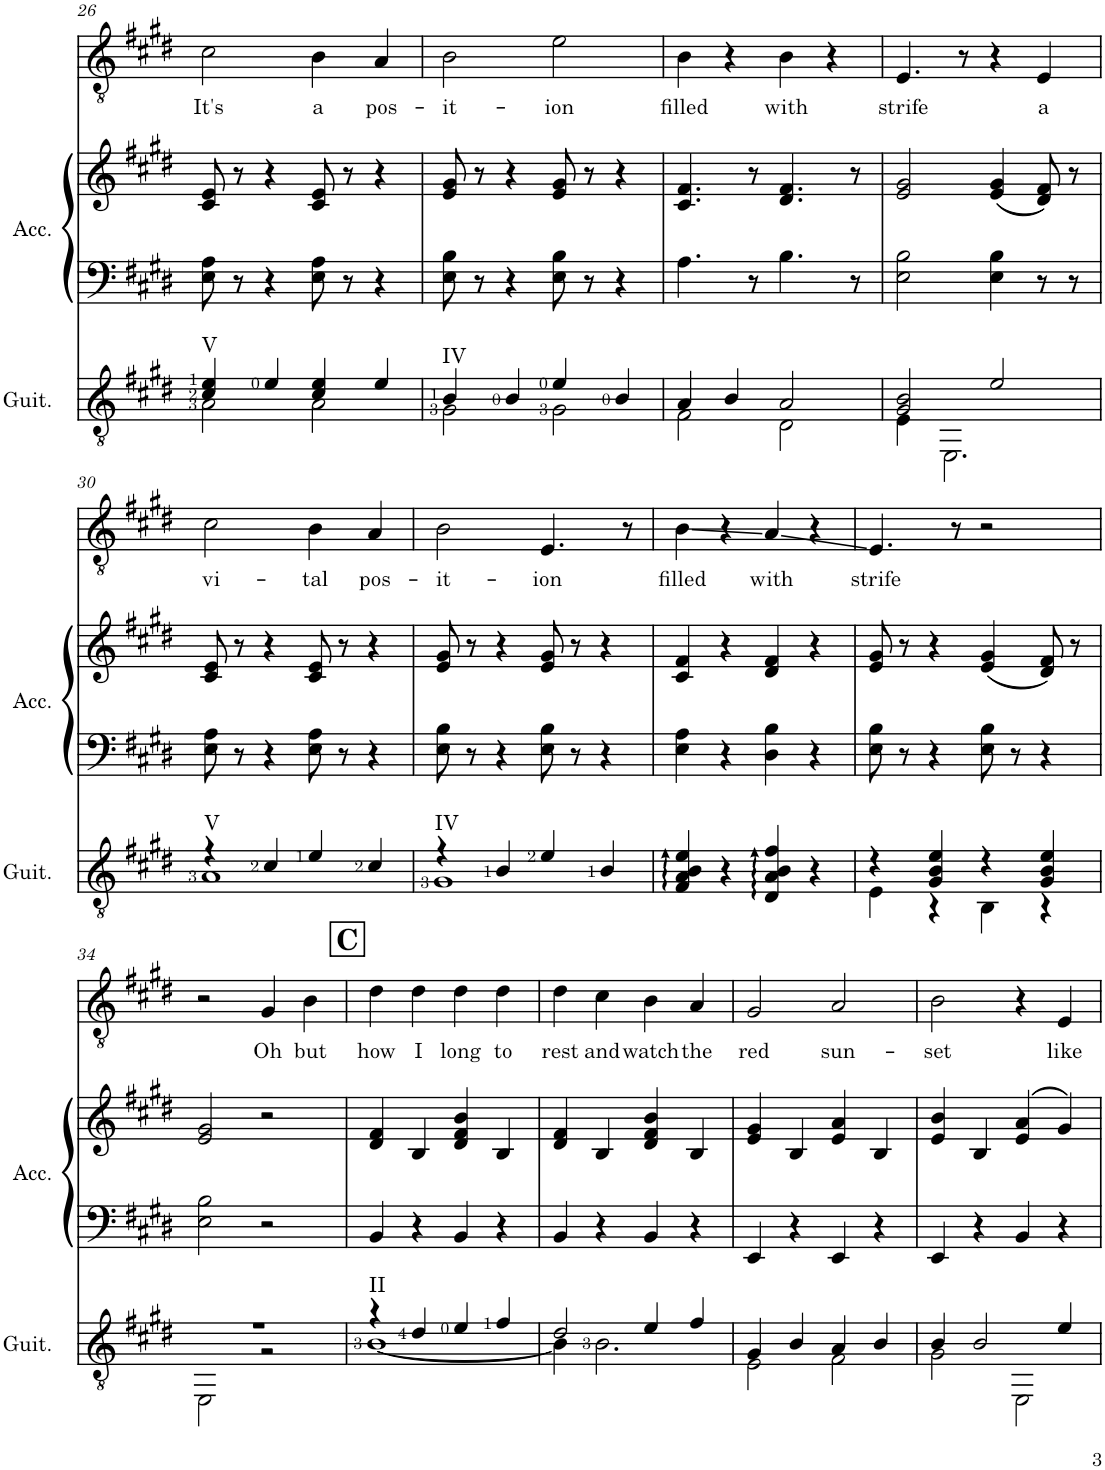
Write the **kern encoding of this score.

**kern	**kern	**kern	**kern	**text
*part3	*part2	*part2	*part1	*part1
*staff4	*staff3	*staff2	*staff1	*staff1
*I"Guitar	*I"Accordion	*	*I"Voice 1	*
*I'Guit.	*I'Acc.	*	*	*
!!LO:PB:g=z
*clefGv2	*clefF4	*clefG2	*clefGv2	*
*k[f#c#g#d#]	*k[f#c#g#d#]	*k[f#c#g#d#]	*k[f#c#g#d#]	*
*E:	*E:	*E:	*E:	*
*M4/4	*M4/4	*M4/4	*M4/4	*
=26	=26	=26	=26	=26
*^	*	*	*	*
!LO:TX:a:t=V	!	!	!	!	!
!	!	!	!	!	!LO:LY:b
4c#/ 4e/	2A\	8E\ 8A\	8c#/ 8e/	2c#\	It's
.	.	8r	8r	.	.
4e/	.	4r	4r	.	.
!	!	!	!	!	!LO:LY:b
4c#/ 4e/	2A\	8E\ 8A\	8c#/ 8e/	4B\	a
.	.	8r	8r	.	.
!	!	!	!	!	!LO:LY:b
4e/	.	4r	4r	4A/	pos-
=27	=27	=27	=27	=27	=27
!LO:TX:a:t=IV	!	!	!	!	!
!	!	!	!	!	!LO:LY:b
4B/	2G#\	8E\ 8B\	8e/ 8g#/	2B\	-it-
.	.	8r	8r	.	.
4B/	.	4r	4r	.	.
!	!	!	!	!	!LO:LY:b
4e/	2G#\	8E\ 8B\	8e/ 8g#/	2e\	-ion
.	.	8r	8r	.	.
4B/	.	4r	4r	.	.
=28	=28	=28	=28	=28	=28
!	!	!	!	!	!LO:LY:b
4A/	2F#\	4.A\	4.c#/ 4.f#/	4B\	filled
4B/	.	.	.	4r	.
.	.	8r	8r	.	.
!	!	!	!	!	!LO:LY:b
2A/	2D#\	4.B\	4.d#/ 4.f#/	4B\	with
.	.	.	.	4r	.
.	.	8r	8r	.	.
=29	=29	=29	=29	=29	=29
!	!	!	!	!	!LO:LY:b
2G#/ 2B/	4E\	2E\ 2B\	2e/ 2g#/	4.E/	strife
.	2.EE\	.	.	.	.
.	.	.	.	8r	.
2e/	.	4E\ 4B\	(4e/ 4g#/	4r	.
!	!	!	!	!	!LO:LY:b
.	.	8r	8d#/ 8f#/)	4E/	a
.	.	8r	8r	.	.
!!LO:LB:g=z
=30	=30	=30	=30	=30	=30
!LO:TX:a:t=V	!	!	!	!	!
!	!	!	!	!	!LO:LY:b
4r	1A	8E\ 8A\	8c#/ 8e/	2c#\	vi-
.	.	8r	8r	.	.
4c#/	.	4r	4r	.	.
!	!	!	!	!	!LO:LY:b
4e/	.	8E\ 8A\	8c#/ 8e/	4B\	-tal
.	.	8r	8r	.	.
!	!	!	!	!	!LO:LY:b
4c#/	.	4r	4r	4A/	pos-
=31	=31	=31	=31	=31	=31
!LO:TX:a:t=IV	!	!	!	!	!
!	!	!	!	!	!LO:LY:b
4r	1G#	8E\ 8B\	8e/ 8g#/	2B\	-it-
.	.	8r	8r	.	.
4B/	.	4r	4r	.	.
!	!	!	!	!	!LO:LY:b
4e/	.	8E\ 8B\	8e/ 8g#/	4.E/	-ion
.	.	8r	8r	.	.
4B/	.	4r	4r	.	.
.	.	.	.	8r	.
*v	*v	*	*	*	*
=32	=32	=32	=32	=32
!	!	!	!	!LO:LY:b
4F#/ 4A/ 4B/ 4e/	4E\ 4A\	4c#/ 4f#/	4B\	filled
4r	4r	4r	4r	.
!	!	!	!	!LO:LY:b
4D#/ 4A/ 4B/ 4f#/	4D#\ 4B\	4d#/ 4f#/	4A/	with
4r	4r	4r	4r	.
=33	=33	=33	=33	=33
*^	*	*	*	*
!	!	!	!	!	!LO:LY:b
4r	4E\	8E\ 8B\	8e/ 8g#/	4.E/	strife
.	.	8r	8r	.	.
4G#/ 4B/ 4e/	4r	4r	4r	.	.
.	.	.	.	8r	.
4r	4BB\	8E\ 8B\	(4e/ 4g#/	2r	.
.	.	8r	.	.	.
4G#/ 4B/ 4e/	4r	4r	8d#/ 8f#/)	.	.
.	.	.	8r	.	.
!!LO:LB:g=z
=34	=34	=34	=34	=34	=34
1r	2EE\	2E\ 2B\	2e/ 2g#/	2r	.
!	!	!	!	!	!LO:LY:b
.	2r	2r	2r	4G#/	Oh
!	!	!	!	!	!LO:LY:b
.	.	.	.	4B\	but
!!LO:REH:place=s1:a:B:cj:fs=14:t=C
=35	=35	=35	=35	=35	=35
!LO:TX:a:t=II	!	!	!	!	!
!	!	!	!	!	!LO:LY:b
4r	[1B	4BB/	4d#/ 4f#/	4d#\	how
!	!	!	!	!	!LO:LY:b
4d#/	.	4r	4B/	4d#\	I
!	!	!	!	!	!LO:LY:b
4e/	.	4BB/	4d#/ 4f#/ 4b/	4d#\	long
!	!	!	!	!	!LO:LY:b
4f#/	.	4r	4B/	4d#\	to
=36	=36	=36	=36	=36	=36
!	!	!	!	!	!LO:LY:b
2d#/	4B\]	4BB/	4d#/ 4f#/	4d#\	rest
!	!	!	!	!	!LO:LY:b
.	2.B\	4r	4B/	4c#\	and
!	!	!	!	!	!LO:LY:b
4e/	.	4BB/	4d#/ 4f#/ 4b/	4B\	watch
!	!	!	!	!	!LO:LY:b
4f#/	.	4r	4B/	4A/	the
=37	=37	=37	=37	=37	=37
!	!	!	!	!	!LO:LY:b
4G#/	2E\	4EE/	4e/ 4g#/	2G#/	red
4B/	.	4r	4B/	.	.
!	!	!	!	!	!LO:LY:b
4A/	2F#\	4EE/	4e/ 4a/	2A/	sun-
4B/	.	4r	4B/	.	.
=38	=38	=38	=38	=38	=38
!	!	!	!	!	!LO:LY:b
4B/	2G#\	4EE/	4e/ 4b/	2B\	-set
2B/	.	4r	4B/	.	.
.	2EE\	4BB/	(>4e/ 4a/	4r	.
!	!	!	!	!	!LO:LY:b
4e/	.	4r	4g#/)	4E/	like
*v	*v	*	*	*	*
=	=	=	=	=
*-	*-	*-	*-	*-
